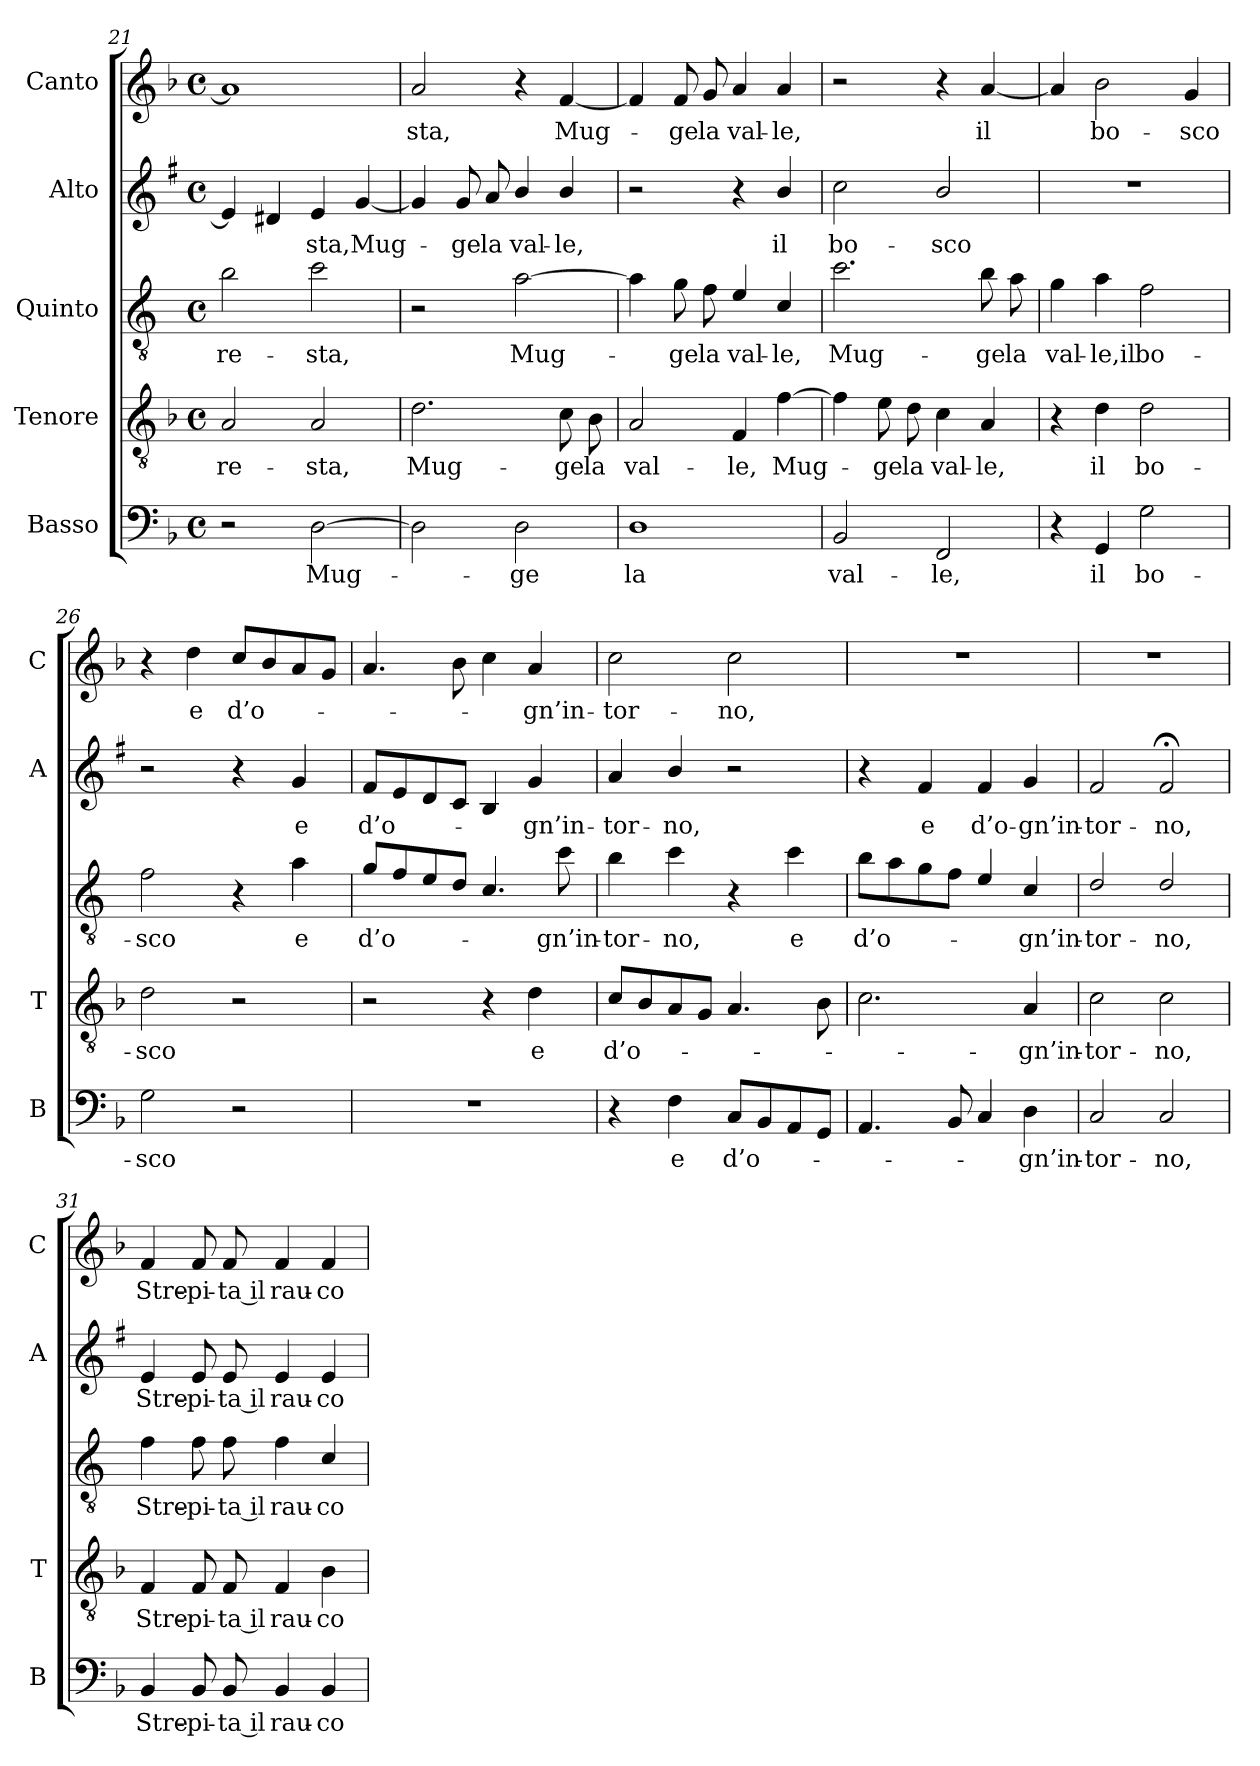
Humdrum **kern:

**kern	**text	**kern	**text	**kern	**text	**kern	**text	**kern	**text
*part5	*part5	*part4	*part4	*part3	*part3	*part2	*part2	*part1	*part1
*staff5	*staff5	*staff4	*staff4	*staff3	*staff3	*staff2	*staff2	*staff1	*staff1
*I"Basso	*	*I"Tenore	*	*I"Quinto	*	*I"Alto	*	*I"Canto	*
*I'B	*	*I'T	*	*	*	*I'A	*	*I'C	*
*clefF4	*	*clefGv2	*	*clefGv2	*	*clefG2	*	*clefG2	*
*	*	*	*	*ITrd4c7	*	*ITrd1c2	*	*	*
*k[b-]	*	*k[b-]	*	*k[b-]	*	*k[b-]	*	*k[b-]	*
*F:	*	*F:	*	*F:	*	*F:	*	*F:	*
*M4/4	*	*M4/4	*	*M4/4	*	*M4/4	*	*M4/4	*
*met(c)	*	*met(c)	*	*met(c)	*	*met(c)	*	*met(c)	*
=21	=21	=21	=21	=21	=21	=21	=21	=21	=21
!	!	!	!LO:LY:b	!	!LO:LY:b	!	!	!	!
2r	.	2A/	-re-	2e\	-re-	4d/]	.	1a]	.
.	.	.	.	.	.	4c#X/	.	.	.
!	!LO:LY:b	!	!LO:LY:b	!	!LO:LY:b	!	!LO:LY:b	!	!
[2D\	Mug-	2A/	-sta,	2f\	-sta,	4d/	-sta,	.	.
!	!	!	!	!	!	!	!LO:LY:b	!	!
.	.	.	.	.	.	[4f/	Mug-	.	.
=22	=22	=22	=22	=22	=22	=22	=22	=22	=22
!	!	!	!LO:LY:b	!	!	!	!	!	!LO:LY:b
2D\]	.	2.d\	Mug-	2r	.	4f/]	.	2a/	-sta,
!	!	!	!	!	!	!	!LO:LY:b	!	!
.	.	.	.	.	.	8f/	-ge	.	.
!	!	!	!	!	!	!	!LO:LY:b	!	!
.	.	.	.	.	.	8g/	la	.	.
!	!LO:LY:b	!	!	!	!LO:LY:b	!	!LO:LY:b	!	!
2D\	-ge	.	.	[2d\	Mug-	4a/	val-	4r	.
!	!	!	!LO:LY:b	!	!	!	!LO:LY:b	!	!LO:LY:b
.	.	8c\	-ge	.	.	4a/	-le,	[4f/	Mug-
!	!	!	!LO:LY:b	!	!	!	!	!	!
.	.	8B-\	la	.	.	.	.	.	.
=23	=23	=23	=23	=23	=23	=23	=23	=23	=23
!	!LO:LY:b	!	!LO:LY:b	!	!	!	!	!	!
1D	la	2A/	val-	4d\]	.	2r	.	4f/]	.
!	!	!	!	!	!LO:LY:b	!	!	!	!LO:LY:b
.	.	.	.	8c\	-ge	.	.	8f/	-ge
!	!	!	!	!	!LO:LY:b	!	!	!	!LO:LY:b
.	.	.	.	8B-\	la	.	.	8g/	la
!	!	!	!LO:LY:b	!	!LO:LY:b	!	!	!	!LO:LY:b
.	.	4F/	-le,	4A/	val-	4r	.	4a/	val-
!	!	!	!LO:LY:b	!	!LO:LY:b	!	!LO:LY:b	!	!LO:LY:b
.	.	[4f\	Mug-	4F/	-le,	4a/	il	4a/	-le,
=24	=24	=24	=24	=24	=24	=24	=24	=24	=24
!	!LO:LY:b	!	!	!	!LO:LY:b	!	!LO:LY:b	!	!
2BB-/	val-	4f\]	.	2.f\	Mug-	2b-\	bo-	2r	.
!	!	!	!LO:LY:b	!	!	!	!	!	!
.	.	8e\	-ge	.	.	.	.	.	.
!	!	!	!LO:LY:b	!	!	!	!	!	!
.	.	8d\	la	.	.	.	.	.	.
!	!LO:LY:b	!	!LO:LY:b	!	!	!	!LO:LY:b	!	!
2FF/	-le,	4c\	val-	.	.	2a/	-sco	4r	.
!	!	!	!LO:LY:b	!	!LO:LY:b	!	!	!	!LO:LY:b
.	.	4A/	-le,	8e\	-ge	.	.	[4a/	il
!	!	!	!	!	!LO:LY:b	!	!	!	!
.	.	.	.	8d\	la	.	.	.	.
=25	=25	=25	=25	=25	=25	=25	=25	=25	=25
!	!	!	!	!	!LO:LY:b	!	!	!	!
4r	.	4r	.	4c\	val-	1r	.	4a/]	.
!	!LO:LY:b	!	!LO:LY:b	!	!LO:LY:b	!	!	!	!LO:LY:b
4GG/	il	4d\	il	4d\	-le,il	.	.	2b-\	bo-
!	!LO:LY:b	!	!LO:LY:b	!	!LO:LY:b	!	!	!	!
2G\	bo-	2d\	bo-	2B-\	bo-	.	.	.	.
!	!	!	!	!	!	!	!	!	!LO:LY:b
.	.	.	.	.	.	.	.	4g/	-sco
=26	=26	=26	=26	=26	=26	=26	=26	=26	=26
!	!LO:LY:b	!	!LO:LY:b	!	!LO:LY:b	!	!	!	!
2G\	-sco	2d\	-sco	2B-\	-sco	2r	.	4r	.
!	!	!	!	!	!	!	!	!	!LO:LY:b
.	.	.	.	.	.	.	.	4dd\	e
!	!	!	!	!	!	!	!	!	!LO:LY:b
2r	.	2r	.	4r	.	4r	.	8cc/L	d’o-
.	.	.	.	.	.	.	.	8b-/	.
!	!	!	!	!	!LO:LY:b	!	!LO:LY:b	!	!
.	.	.	.	4d\	e	4f/	e	8a/	.
.	.	.	.	.	.	.	.	8g/J	.
!!LO:LB:g=z
=27	=27	=27	=27	=27	=27	=27	=27	=27	=27
!	!	!	!	!	!LO:LY:b	!	!LO:LY:b	!	!
1r	.	2r	.	8c/L	d’o-	8e/L	d’o-	4.a/	.
.	.	.	.	8B-/	.	8d/	.	.	.
.	.	.	.	8A/	.	8c/	.	.	.
.	.	.	.	8G/J	.	8B-/J	.	8b-\	.
.	.	4r	.	4.F/	.	4A/	.	4cc\	.
!	!	!	!LO:LY:b	!	!	!	!LO:LY:b	!	!LO:LY:b
.	.	4d\	e	.	.	4f/	-gn’in-	4a/	-gn’in-
!	!	!	!	!	!LO:LY:b	!	!	!	!
.	.	.	.	8f\	-gn’in-	.	.	.	.
=28	=28	=28	=28	=28	=28	=28	=28	=28	=28
!	!	!	!LO:LY:b	!	!LO:LY:b	!	!LO:LY:b	!	!LO:LY:b
4r	.	8c/L	d’o-	4e\	-tor-	4g/	-tor-	2cc\	-tor-
.	.	8B-/	.	.	.	.	.	.	.
!	!LO:LY:b	!	!	!	!LO:LY:b	!	!LO:LY:b	!	!
4F\	e	8A/	.	4f\	-no,	4a/	-no,	.	.
.	.	8G/J	.	.	.	.	.	.	.
!	!LO:LY:b	!	!	!	!	!	!	!	!LO:LY:b
8C/L	d’o-	4.A/	.	4r	.	2r	.	2cc\	-no,
8BB-/	.	.	.	.	.	.	.	.	.
!	!	!	!	!	!LO:LY:b	!	!	!	!
8AA/	.	.	.	4f\	e	.	.	.	.
8GG/J	.	8B-\	.	.	.	.	.	.	.
=29	=29	=29	=29	=29	=29	=29	=29	=29	=29
!	!	!	!	!	!LO:LY:b	!	!	!	!
4.AA/	.	2.c\	.	8e\L	d’o-	4r	.	1r	.
.	.	.	.	8d\	.	.	.	.	.
!	!	!	!	!	!	!	!LO:LY:b	!	!
.	.	.	.	8c\	.	4e/	e	.	.
8BB-/	.	.	.	8B-\J	.	.	.	.	.
!	!	!	!	!	!	!	!LO:LY:b	!	!
4C/	.	.	.	4A/	.	4e/	d’o-	.	.
!	!LO:LY:b	!	!LO:LY:b	!	!LO:LY:b	!	!LO:LY:b	!	!
4D\	-gn’in-	4A/	-gn’in-	4F/	-gn’in-	4f/	-gn’in-	.	.
=30	=30	=30	=30	=30	=30	=30	=30	=30	=30
!	!LO:LY:b	!	!LO:LY:b	!	!LO:LY:b	!	!LO:LY:b	!	!
2C/	-tor-	2c\	-tor-	2G/	-tor-	2e/	-tor-	1r	.
!	!LO:LY:b	!	!LO:LY:b	!	!LO:LY:b	!	!LO:LY:b	!	!
2C/	-no,	2c\	-no,	2G/	-no,	2e;</	-no,	.	.
=31	=31	=31	=31	=31	=31	=31	=31	=31	=31
!	!LO:LY:b	!	!LO:LY:b	!	!LO:LY:b	!	!LO:LY:b	!	!LO:LY:b
4BB-/	Stre-	4F/	Stre-	4B-\	Stre-	4d/	Stre-	4f/	Stre-
!	!LO:LY:b	!	!LO:LY:b	!	!LO:LY:b	!	!LO:LY:b	!	!LO:LY:b
8BB-/	-pi-	8F/	-pi-	8B-\	-pi-	8d/	-pi-	8f/	-pi-
!	!LO:LY:b	!	!LO:LY:b	!	!LO:LY:b	!	!LO:LY:b	!	!LO:LY:b
8BB-/	-ta il	8F/	-ta il	8B-\	-ta il	8d/	-ta il	8f/	-ta il
!	!LO:LY:b	!	!LO:LY:b	!	!LO:LY:b	!	!LO:LY:b	!	!LO:LY:b
4BB-/	rau-	4F/	rau-	4B-\	rau-	4d/	rau-	4f/	rau-
!	!LO:LY:b	!	!LO:LY:b	!	!LO:LY:b	!	!LO:LY:b	!	!LO:LY:b
4BB-/	-co	4B-\	-co	4F/	-co	4d/	-co	4f/	-co
=	=	=	=	=	=	=	=	=	=
*-	*-	*-	*-	*-	*-	*-	*-	*-	*-
